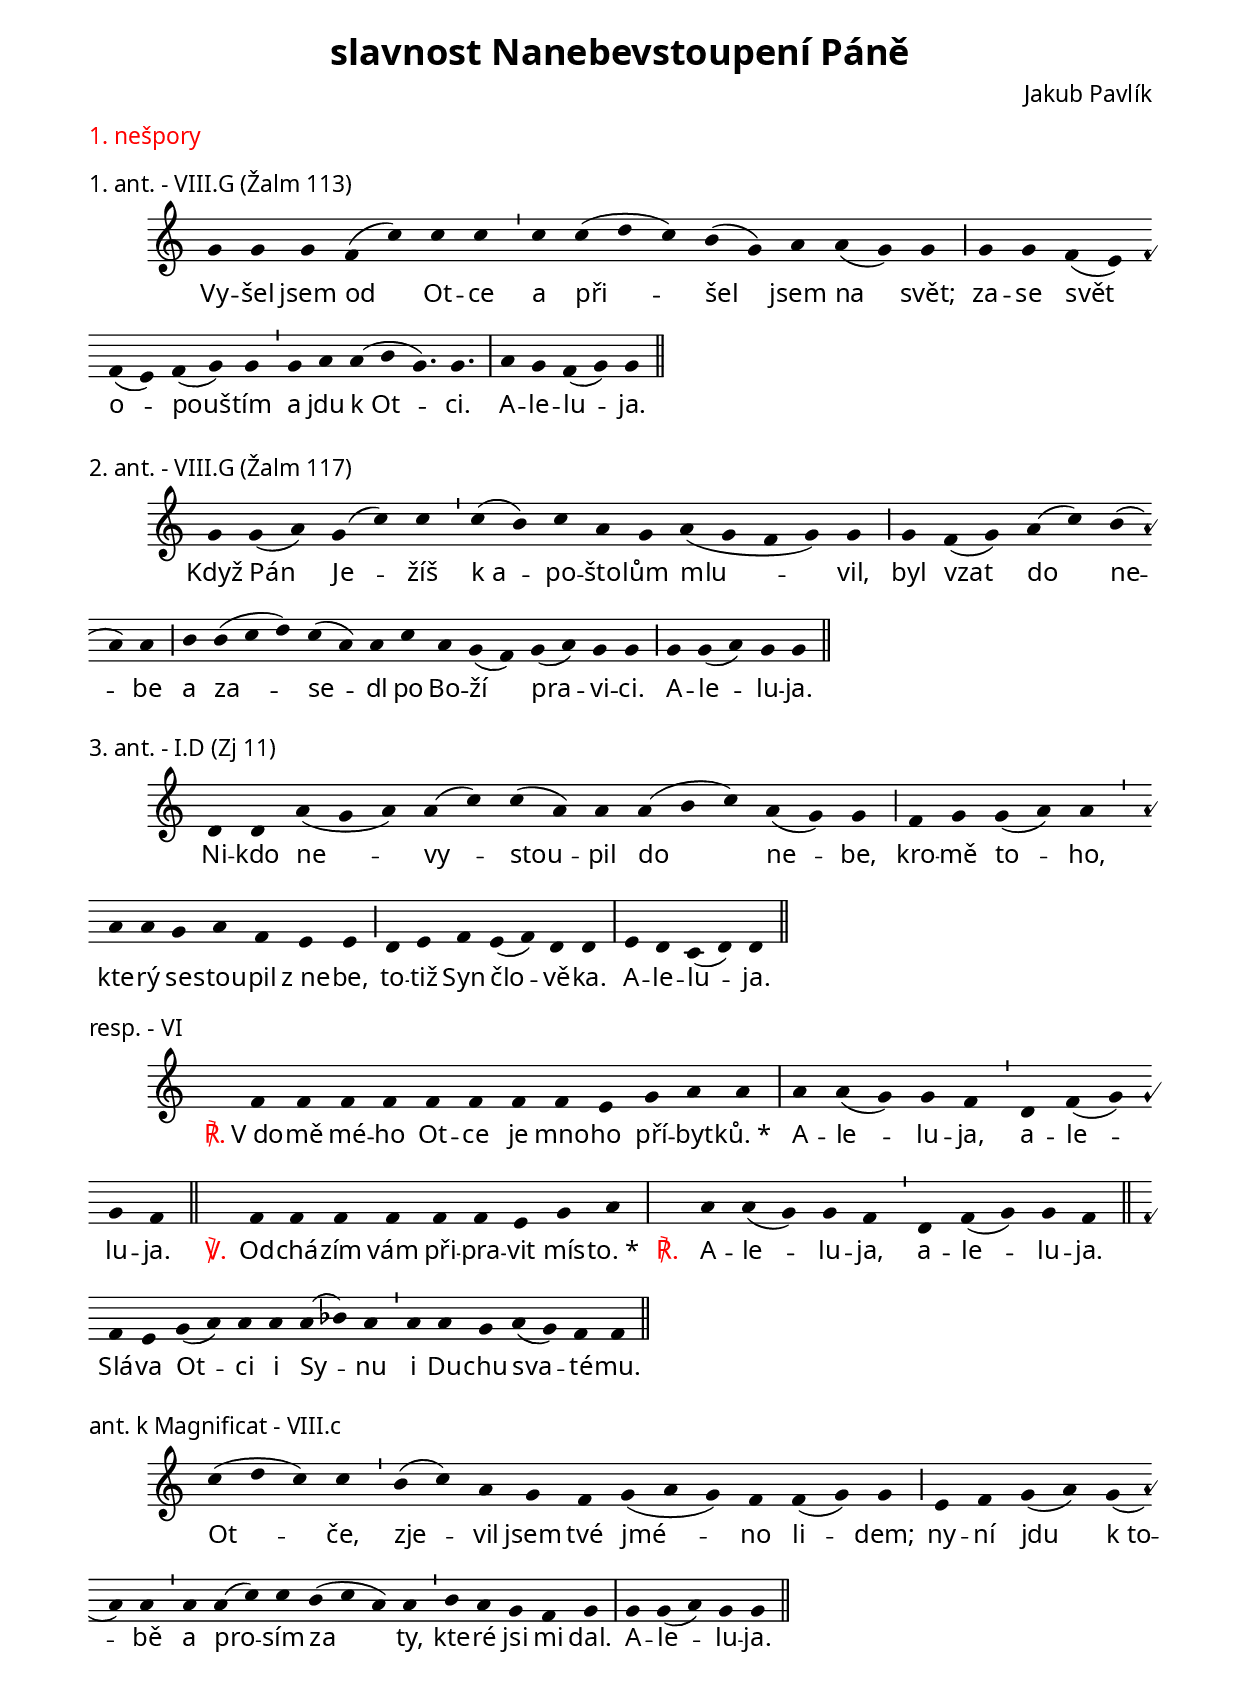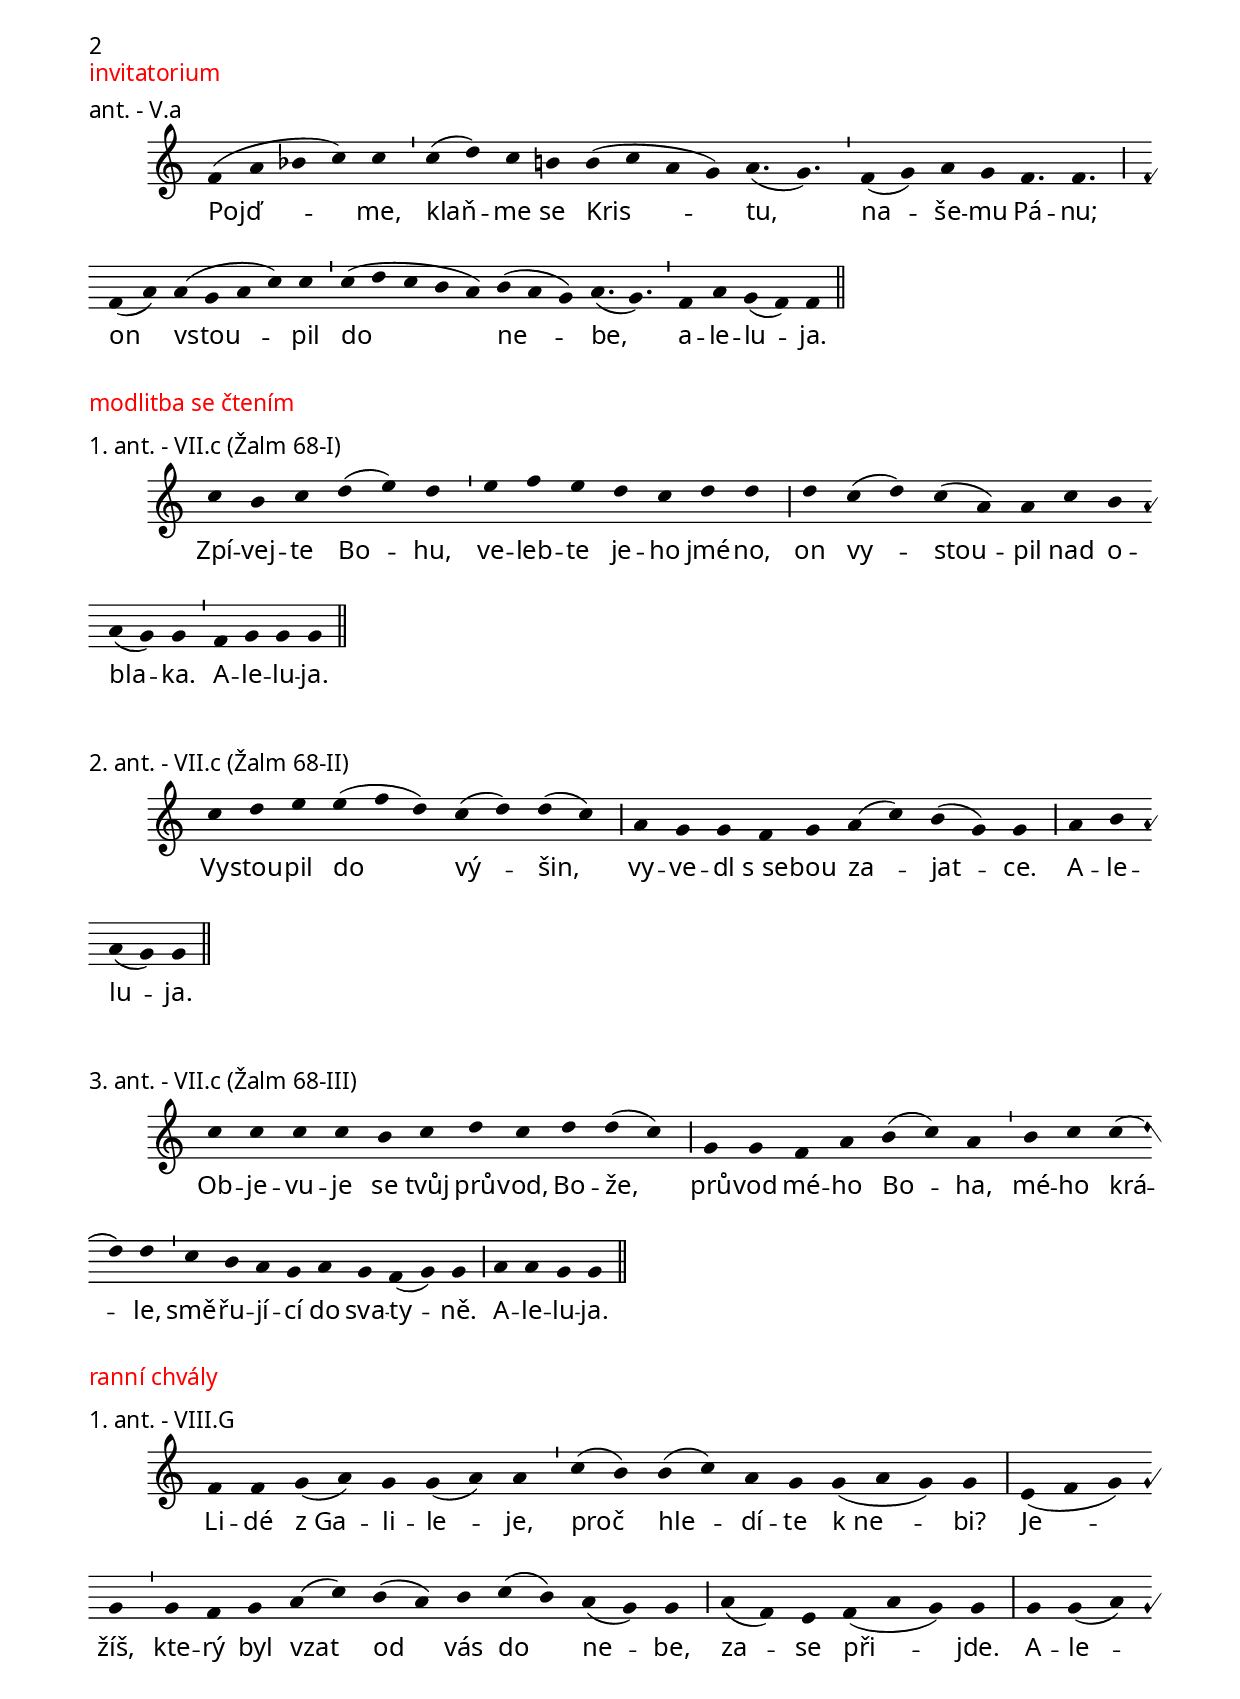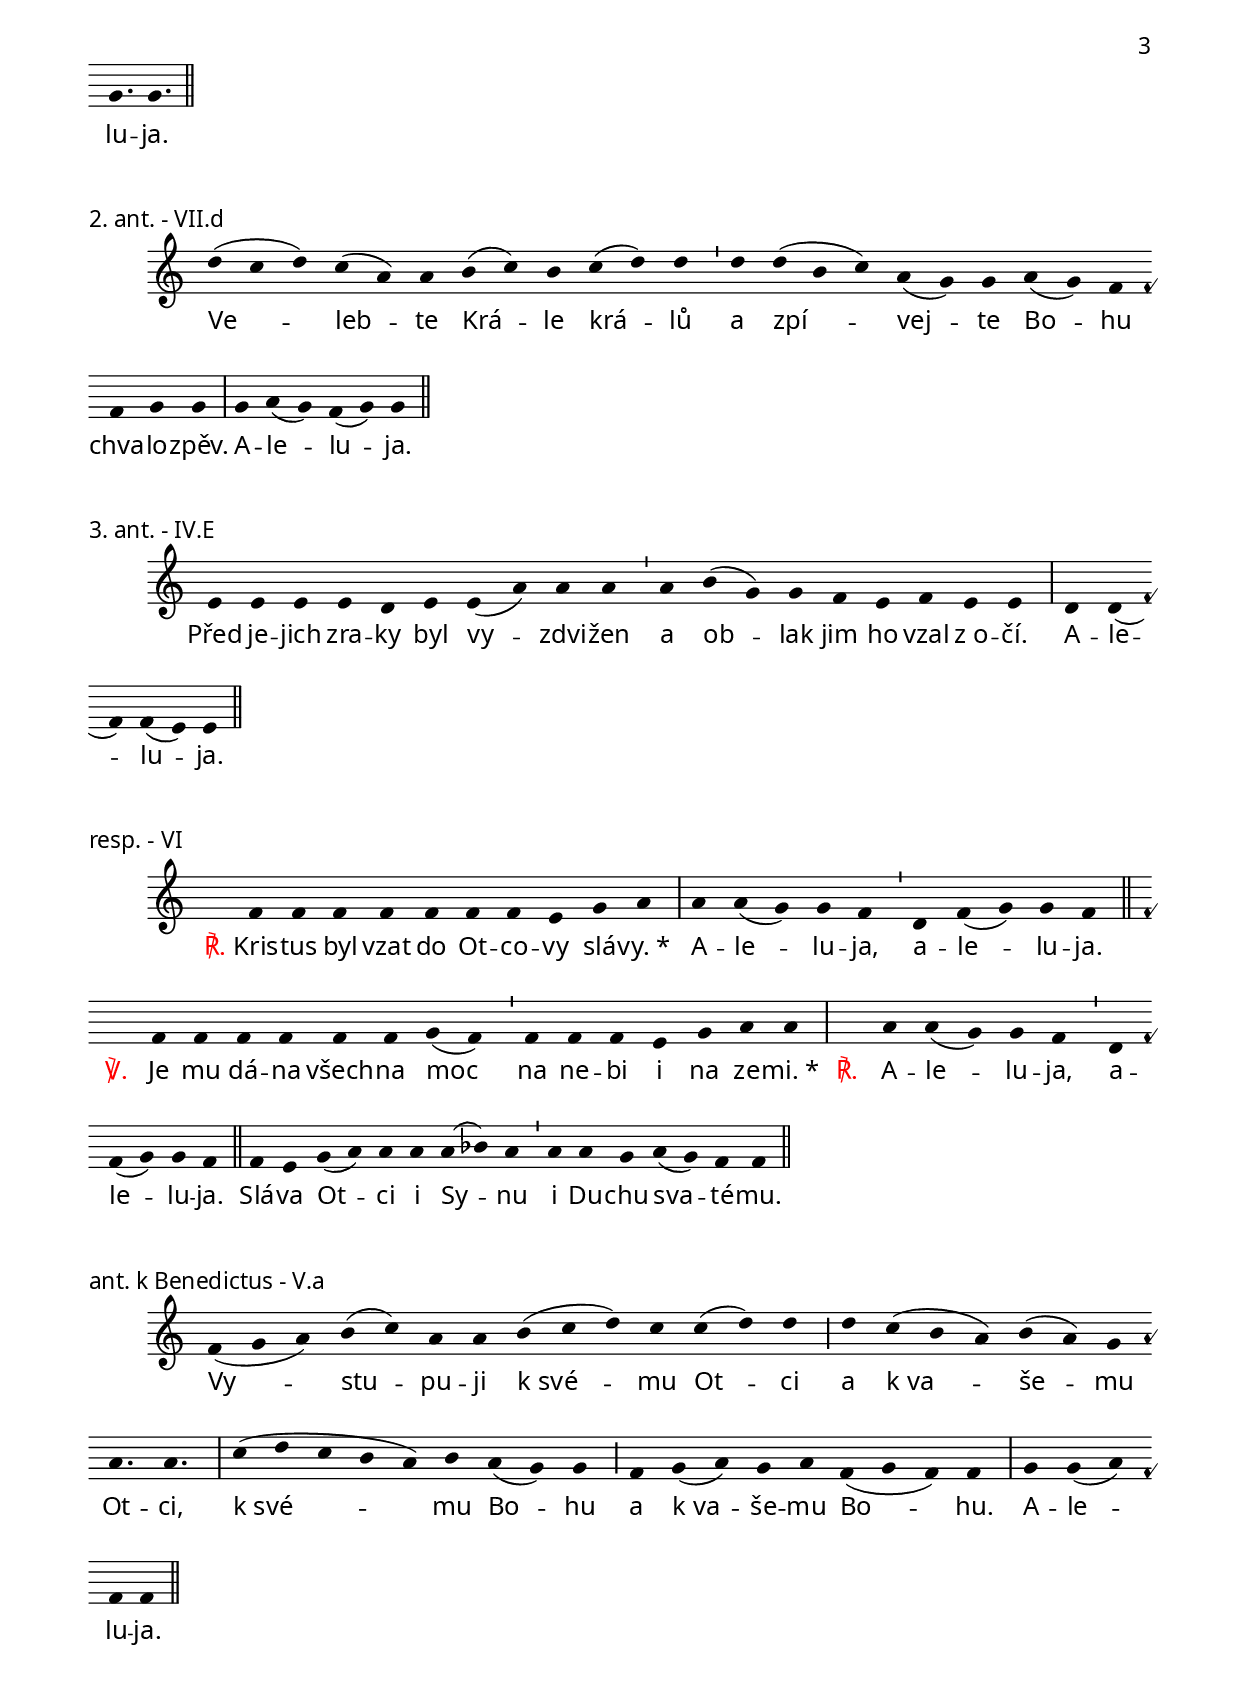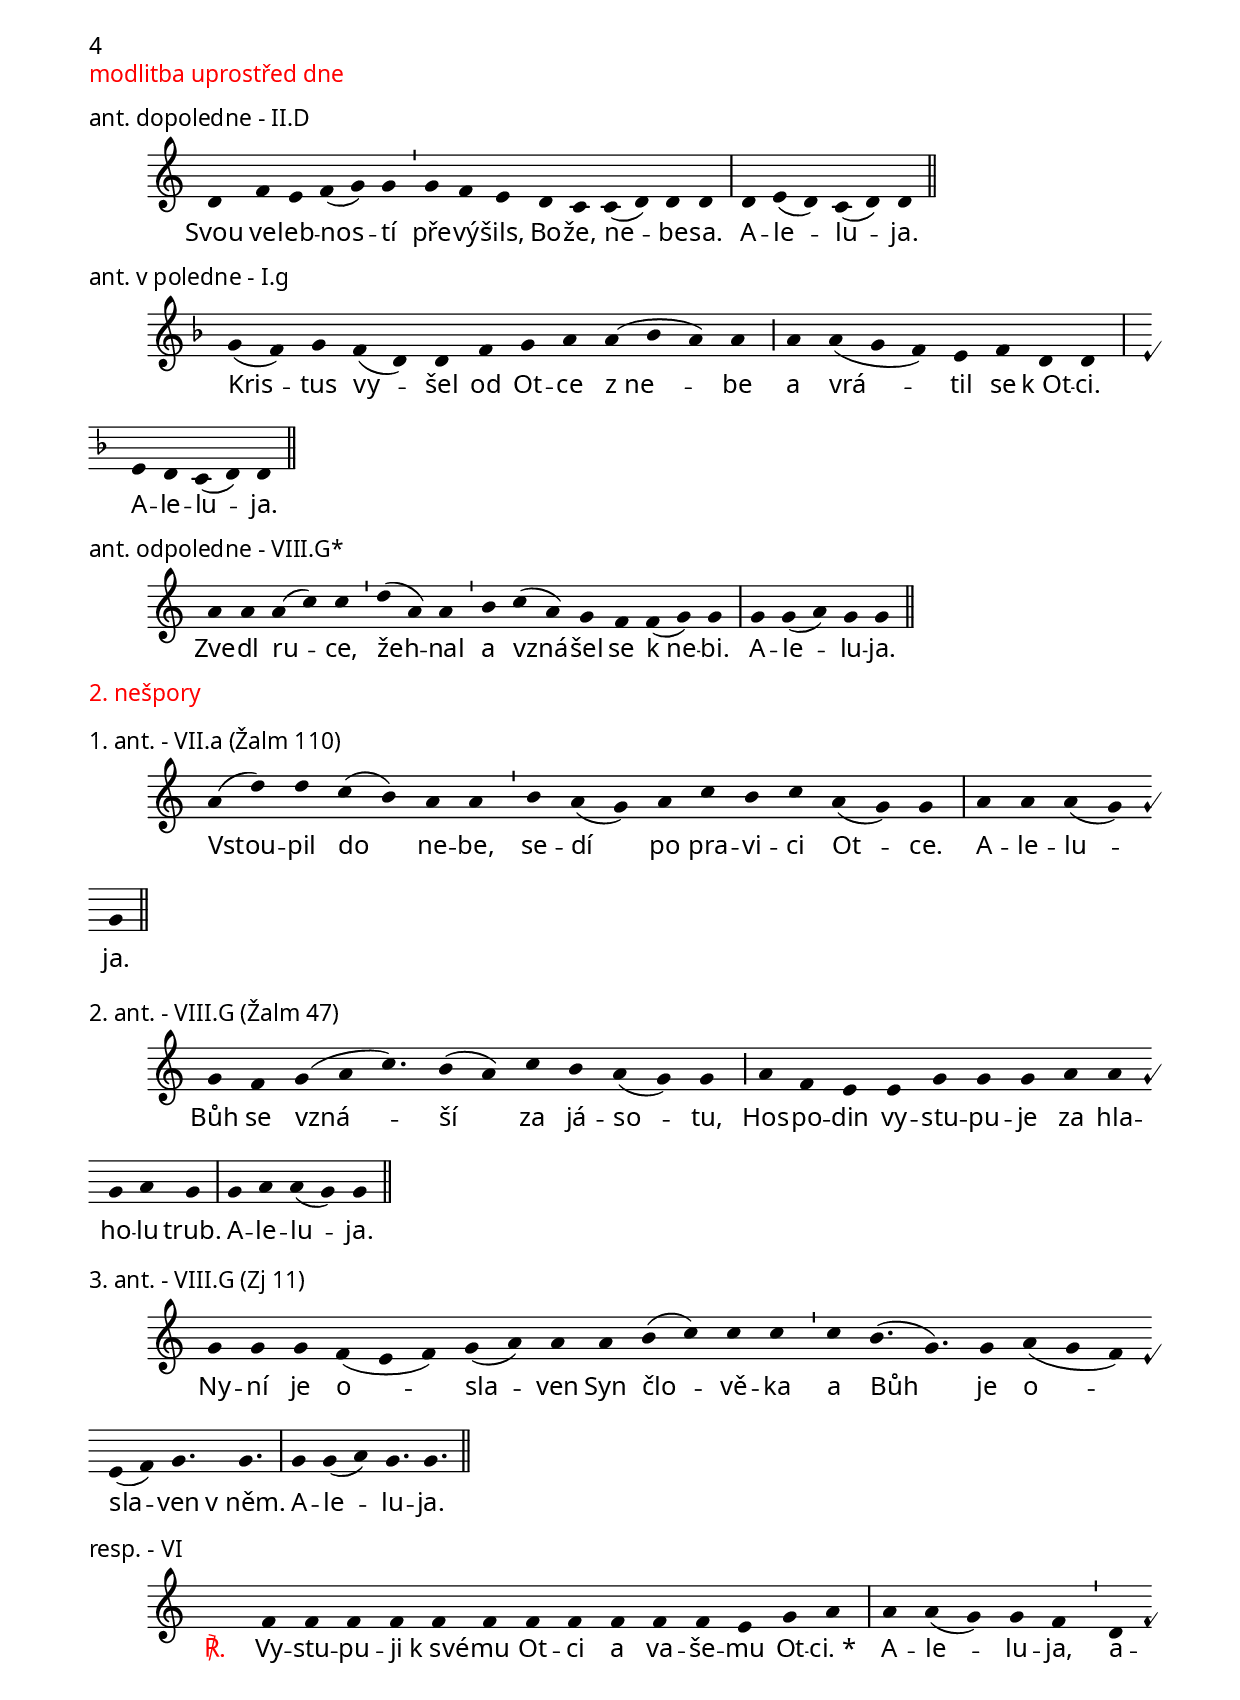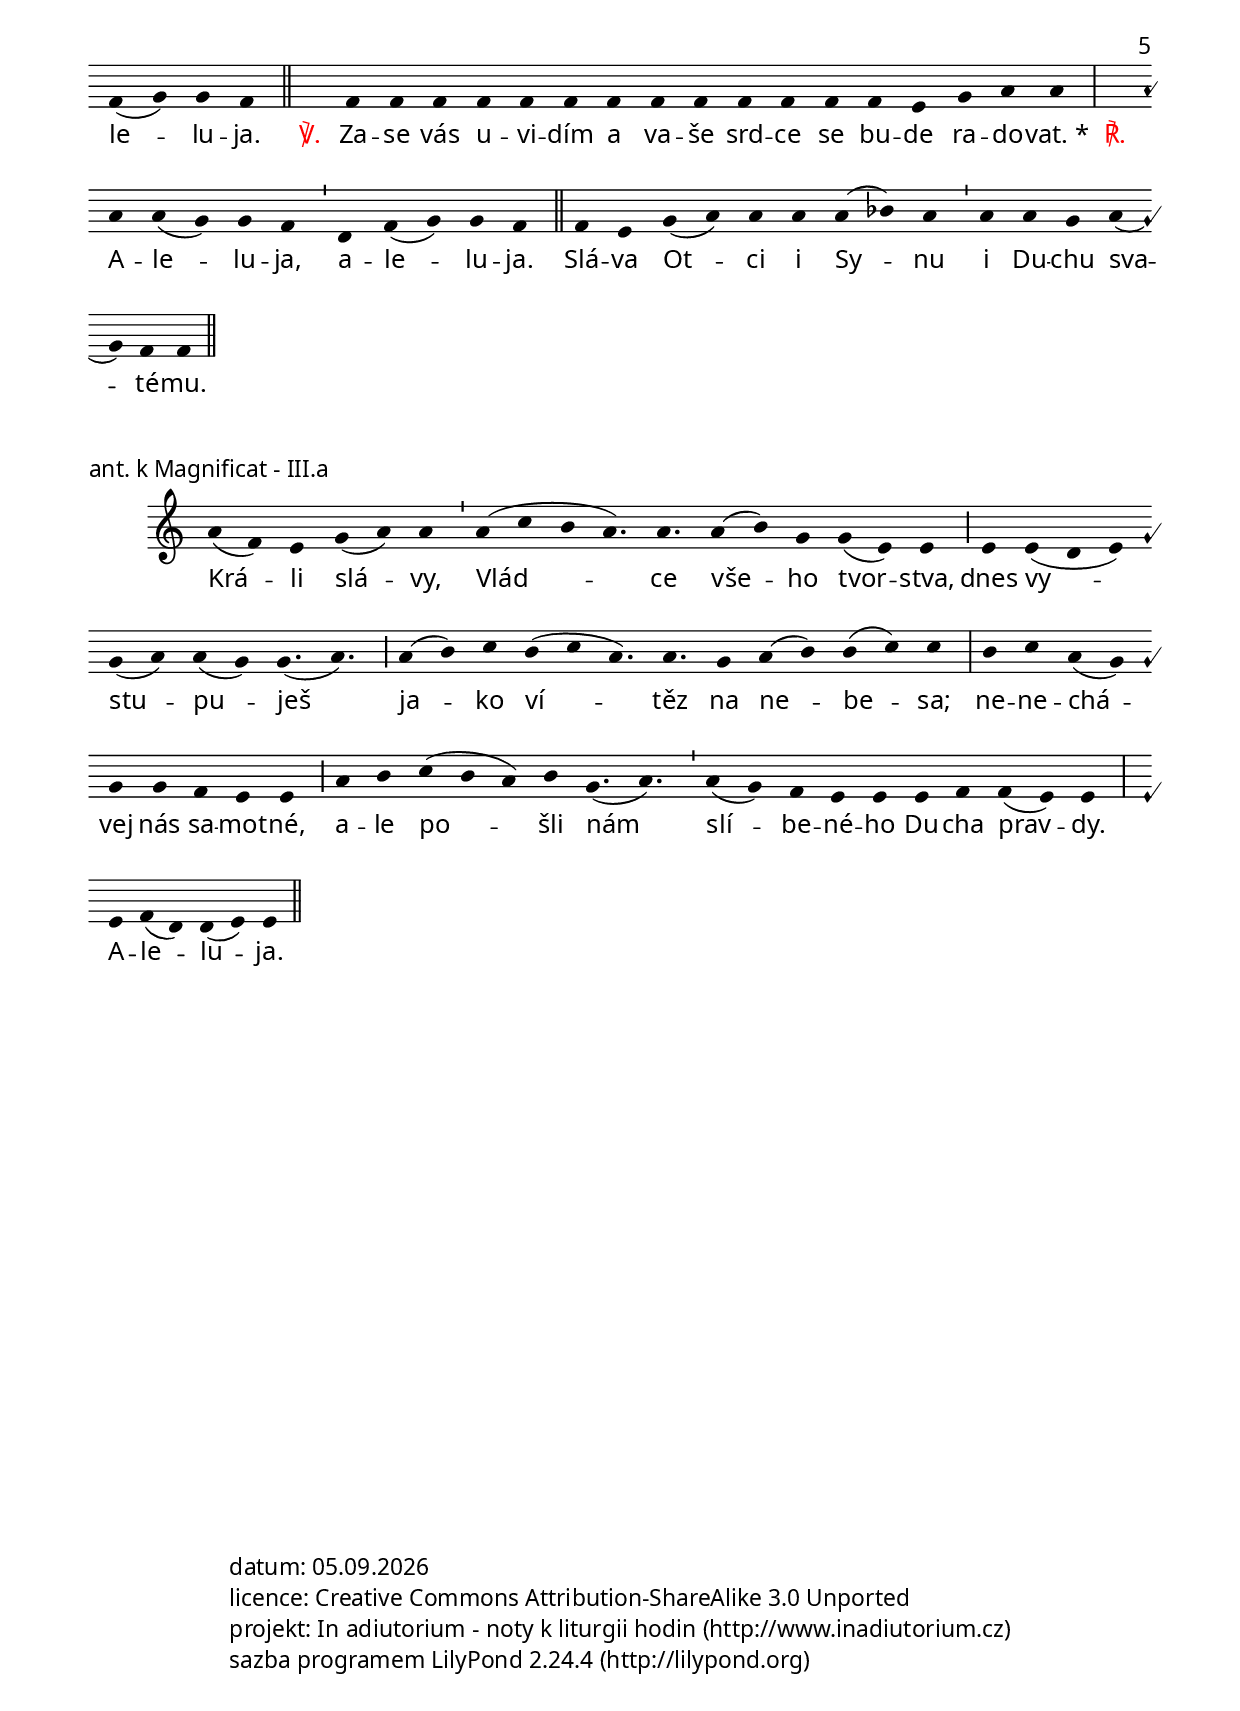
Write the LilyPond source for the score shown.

\version "2.14.2"

\header {
  title = "slavnost Nanebevstoupení Páně"
  composer = "Jakub Pavlík"
}

\include "spolecne.ly"
\include "dilyresponsorii.ly"

\markup {\nadpisHodinka {"1. nešpory"}}

\score {
  \relative c'' {
    \choralniRezim
    g4 g g f( c') c c \barMin
    c c( d c) b( g) a a( g) g \barMaior
    g g f( e) f( e) f( g) g \barMin
    g a a( b g4.) g \barMax
    a4 g f( g) g \barFinalis
  }
  \addlyrics {
    Vy -- šel jsem od Ot -- ce
    a při -- šel jsem na svět;
    za -- se svět o -- pouš -- tím a jdu k_Ot -- ci.
    A -- le -- lu -- ja.
  }
  \header {
    quid = "1. ant."
    modus = "VIII"
    differentia = "G"
    psalmus = "Žalm 113"
    id = "1ne-a1"
    piece = \markup {\sestavTitulek}
  }
}

\score {
  \relative c'' {
    \choralniRezim
    g4 g( a) g( c) c \barMin c( b) c a g a( g f g) g \barMaior
    g f( g) a( c) b( a) a \barMaior
    b b( c d) c( a) a c a g( f) g( a) g g \barMaior
    g g( a) g g \barFinalis
  }
  \addlyrics {
    Když Pán Je -- žíš k_a -- po -- što -- lům mlu -- vil,
    byl vzat do ne -- be
    a za -- se -- dl po Bo -- ží pra -- vi -- ci.
    A -- le -- lu -- ja.
  }
  \header {
    quid = "2. ant."
    modus = "VIII"
    differentia = "G"
    psalmus = "Žalm 117"
    id = "1ne-a2"
    piece = \markup {\sestavTitulek}
  }
}

\score {
  \relative c' {
    \choralniRezim
    d4 d a'( g a) a( c) c( a) a a( b c) a( g) g \barMaior
    f g g( a) a \barMin a a g a f e e \barMaior
    d e f e( f) d d \barMax
    e d c( d) d \barFinalis
  }
  \addlyrics {
    Ni -- kdo ne -- vy -- stou -- pil do ne -- be,
    kro -- mě to -- ho, kte -- rý se -- stou -- pil z_ne -- be,
    to -- tiž Syn člo -- vě -- ka.
    A -- le -- lu -- ja.
  }
  \header {
    quid = "3. ant."
    modus = "I"
    differentia = "D"
    psalmus = "Zj 11"
    id = "1ne-a3"
    piece = \markup {\sestavTitulek}
  }
}

\score {
  \relative c' {
    \choralniRezim

    % R
    \neviditelna f
    f4 f f f f f f f e g a a \barMax
    \respVIalelujaResponsum \barFinalis
    % V
    \neviditelna f
    f f f f f f e g a \barMax
    % R
    \neviditelna a
    \respVIalelujaResponsum \barFinalis
    % Slava
    \respVIalelujaDoxologie \barFinalis
  }
  \addlyrics {
    \Response V_do -- mě mé -- ho Ot -- ce je mno -- ho pří -- byt -- ků._*
    \textRespAleluja
    \Verse Od -- chá -- zím vám při -- pra -- vit mís -- to._*
    \Response \textRespAleluja
    \textRespDoxologie
  }
  \header {
    quid = "resp."
    modus = "VI"
    id = "1ne-resp"
    piece = \markup {\sestavTitulekResp}
  }
}

\score {
  \relative c'' {
    \choralniRezim
    c( d c) c \barMin
    b( c) a g f g( a g) f f( g) g \barMaior
    e f g( a) g( a) a \barMin
    a a( c) c b( c a) a \barMin
    b a g f g \barMax
    g g( a) g g \barFinalis
  }
  \addlyrics {
    Ot -- če,
    zje -- vil jsem tvé jmé -- no li -- dem;
    ny -- ní jdu k_to -- bě
    a pro -- sím za ty,
    kte -- ré jsi mi dal.
    A -- le -- lu -- ja.
  }
  \header {
    quid = "ant. k Magnificat"
    modus = "VIII"
    differentia = "c"
    psalmus = ""
    id = "1ne-amag"
    piece = \markup {\sestavTitulekBezZalmu}
  }
}

\pageBreak % ZLOM

\markup {\nadpisHodinka {"invitatorium"}}

\score {
  \relative c' {
    \choralniRezim
    f4( a bes c) c \barMin
    c( d) c b! b( c a g) a4.( g) \barMin f4( g) a g f4. f \barMaior
    f4( a) a( g a c) c \barMin c( d c b a) b( a g) a4.( g) \barMin
    f4 a g( f) f \barFinalis
  }
  \addlyrics {
    Pojď -- me,
    klaň -- me se Kris -- tu, na -- še -- mu Pá -- nu;
    on vstou -- pil do ne -- be,
    a -- le -- lu -- ja.
  }
  \header {
    quid = "ant."
    modus = "V"
    differentia = "a"
    psalmus = ""
    placet = "melisma na _do__ nebe_ se mi úplně nezdá; každopádně by se tak dlouhé melisma mělo strukturovat"
    id = "invit"
    piece = \markup {\sestavTitulekBezZalmu}
  }
}

\markup {\nadpisHodinka {"modlitba se čtením"}}

\score {
  \relative c'' {
    \choralniRezim
    c4 b c d( e) d \barMin
    e f e d c d d \barMaior
    d c( d) c( a) a c b a( g) g \barMin
    f g g g \barFinalis
  }
  \addlyrics {
    Zpí -- vej -- te Bo -- hu,
    ve -- leb -- te je -- ho jmé -- no,
    on vy -- stou -- pil nad o -- bla -- ka.
    A -- le -- lu -- ja.
  }
  \header {
    quid = "1. ant."
    modus = "VII"
    differentia = "c"
    psalmus = "Žalm 68-I"
    id = "mc-a1"
    piece = \markup {\sestavTitulek}
  }
}

\score {
  \relative c'' {
    \choralniRezim
    c4 d e e( f d) c( d) d( c) \barMaior
    a g g f g a( c) b( g) g \barMaior
    a b a( g) g \barFinalis
  }
  \addlyrics {
    Vy -- stou -- pil do vý -- šin,
    vy -- ve -- dl s_se -- bou za -- jat -- ce.
    A -- le -- lu -- ja.
  }
  \header {
    quid = "2. ant."
    modus = "VII"
    differentia = "c"
    psalmus = "Žalm 68-II"
    id = "mc-a2"
    piece = \markup {\sestavTitulek}
  }
}

\score {
  \relative c'' {
    \choralniRezim
    c4 c c c b c d c d d( c) \barMaior
    g g f a b( c) a \barMin b c c( d) d \barMin
    c b a g a g f( g) g \barMaior
    a a g g \barFinalis
  }
  \addlyrics {
    Ob -- je -- vu -- je se tvůj prů -- vod, Bo -- že,
    prů -- vod mé -- ho Bo -- ha, mé -- ho krá -- le,
    smě -- řu -- jí -- cí do sva -- ty -- ně.
    A -- le -- lu -- ja.
  }
  \header {
    quid = "3. ant."
    modus = "VII"
    differentia = "c"
    psalmus = "Žalm 68-III"
    placet = "tady vidím ještě značný prostor pro vylepšení;
    nechal bych první část, na zbytku dále pracovat.
    2015 se mi líbí, jak je, ale zkusil bych gradaci na _průvod mého
    Boha, mého krále_ udělat jednolitější, bez mezipřistání na _Boha_"
    id = "mc-a3"
    piece = \markup {\sestavTitulek}
  }
}

\score {
  \relative c' {
    \choralniRezim

  }
  \addlyrics {
    Od -- chá -- zím vám při -- pra -- vit mís -- to,
    a -- le za -- se při -- jdu;
    a va -- še srd -- ce se bu -- de ra -- do -- vat.
    A -- le -- lu -- ja.
  }
  \header {
    quid = "ant. ke kantikům vigilie"
    modus = ""
    differentia = ""
    psalmus = ""
    id = "mc-avig"
    piece = \markup {\sestavTitulekBezZalmu}
  }
}

\markup {\nadpisHodinka {"ranní chvály"}}

\score {
  \relative c' {
    \choralniRezim
    f4 f g( a) g g( a) a \barMin
    c( b) b( c) a g g( a g) g \barMax
    e( f g) g \barMin
    g f g a( c) b( a) b c( b) a( g) g \barMaior
    a( f) e f( a g) g \barMax
    g g( a) g4. g \barFinalis
  }
  \addlyrics {
    Li -- dé z_Ga -- li -- le -- je,
    proč hle -- dí -- te k_ne -- bi?
    Je -- žíš,
    kte -- rý byl vzat od vás do ne -- be,
    za -- se při -- jde.
    A -- le -- lu -- ja.
  }
  \header {
    quid = "1. ant."
    modus = "VIII"
    differentia = "G"
    psalmus = ""
    id = "rch-a1"
    piece = \markup {\sestavTitulekBezZalmu}
  }
}

\score {
  \relative c'' {
    \choralniRezim
    d4( c d) c( a) a b( c) b c( d) d \barMin
    d d( b c) a( g) g a( g) f f g g \barMax
    g a( g) f( g) g \barFinalis
  }
  \addlyrics {
    Ve -- leb -- te Krá -- le krá -- lů
    a zpí -- vej -- te Bo -- hu chva -- lo -- zpěv.
    A -- le -- lu -- ja.
  }
  \header {
    quid = "2. ant."
    modus = "VII"
    differentia = "d"
    psalmus = ""
    placet = "dost jednotvárná, zvlášť bije do očí třínovtová skupina na začátku obou částí"
    id = "rch-a2"
    piece = \markup {\sestavTitulekBezZalmu}
  }
}

\score {
  \relative c' {
    \choralniRezim
    e4 e e e d e e( a) a a \barMin
    a b( g) g f e f e e \barMax
    d d( f) f( e) e \barFinalis
  }
  \addlyrics {
    Před je -- jich zra -- ky byl vy -- zdvi -- žen
    a ob -- lak jim ho vzal z_o -- čí.
    A -- le -- lu -- ja.
  }
  \header {
    quid = "3. ant."
    modus = "IV"
    differentia = "E"
    psalmus = ""
    id = "rch-a3"
    piece = \markup {\sestavTitulekBezZalmu}
  }
}

\score {
  \relative c' {
    \choralniRezim

    % R
    \neviditelna f
    f4 f f f f f f e g a \barMax
    \respVIalelujaResponsum \barFinalis
    % V
    \neviditelna f
    f f f f f f g( f) \barMin f f f e g a a \barMax
    % R
    \neviditelna a
    \respVIalelujaResponsum \barFinalis
    % Slava
    \respVIalelujaDoxologie \barFinalis
  }
  \addlyrics {
    \Response Kris -- tus byl vzat do Ot -- co -- vy slá -- vy._* \textRespAleluja
    \Verse Je mu dá -- na všech -- na moc na ne -- bi i na ze -- mi._*
    \Response \textRespAleluja
    \textRespDoxologie
  }
  \header {
    quid = "resp."
    modus = "VI"
    id = "rch-resp"
    piece = \markup {\sestavTitulekResp}
  }
}


\score {
  \relative c' {
    \choralniRezim
    f4( g a) b( c) a a b( c d) c c( d) d \barMaior
    d c( b a) b( a) g a4. a \barMax
    c4( d c b a) b a( g) g \barMaior
    f g( a) g a f( g f) f \barMax
    g g( a) f f \barFinalis
  }
  \addlyrics {
    Vy -- stu -- pu -- ji k_své -- mu Ot -- ci
    a k_va -- še -- mu Ot -- ci,
    k_své -- mu Bo -- hu
    a k_va -- še -- mu Bo -- hu.
    A -- le -- lu -- ja.
  }
  \header {
    quid = "ant. k Benedictus"
    modus = "V"
    differentia = "a"
    psalmus = ""
    placet = "melisma na _k svému_ zkrátit nebo strukturovat"
    id = "rch-aben"
    piece = \markup {\sestavTitulekBezZalmu}
  }
}

\pageBreak % ZLOM

\markup {\nadpisHodinka {"modlitba uprostřed dne"}}

\score {
  \relative c' {
    \choralniRezim
    d4 f e f( g) g \barMin
    g f e d c c( d) d d \barMax
    d e( d) c( d) d \barFinalis
  }
  \addlyrics {
    Svou ve -- leb -- nos -- tí
    pře -- vý -- šils, Bo -- že, ne -- be -- sa.
    A -- le -- lu -- ja.
  }
  \header {
    quid = "ant. dopoledne"
    modus = "II"
    differentia = "D"
    psalmus = ""
    placet = "text si říká o zvukomalbu"
    id = "tercie"
    piece = \markup {\sestavTitulekBezZalmu}
  }
}

\score {
  \relative c'' {
    \choralniRezim
    \key f \major
    g4( f) g f( d) d f g a a( bes a) a \barMaior
    a a( g f) e f d d \barMax
    e d c( d) d \barFinalis
  }
  \addlyrics {
    Kris -- tus vy -- šel od Ot -- ce z_ne -- be
    a vrá -- til se k_Ot -- ci.
    A -- le -- lu -- ja.
  }
  \header {
    quid = "ant. v poledne"
    modus = "I"
    differentia = "g"
    psalmus = ""
    placet = "nemastná-neslaná"
    id = "sexta"
    piece = \markup {\sestavTitulekBezZalmu}
  }
}

\score {
  \relative c'' {
    \choralniRezim
    a4 a a( c) c \barMin
    d( a) a \barMin
    b c( a) g f f( g) g \barMax
    g g( a) g4 g \barFinalis
  }
  \addlyrics {
    Zve -- dl ru -- ce,
    žeh -- nal
    a vzná -- šel se k_ne -- bi.
    A -- le -- lu -- ja.
  }
  \header {
    quid = "ant. odpoledne"
    modus = "VIII"
    differentia = "G*"
    psalmus = ""
    id = "nona"
    piece = \markup {\sestavTitulekBezZalmu}
  }
}

\markup {\nadpisHodinka {"2. nešpory"}}

\score {
  \relative c'' {
    \choralniRezim
    a( d) d c( b) a a \barMin
    b a( g) a c b c a( g) g \barMax
    a a a( g) g \barFinalis
  }
  \addlyrics {
    Vstou -- pil do ne -- be,
    se -- dí po pra -- vi -- ci Ot -- ce.
    A -- le -- lu -- ja.
  }
  \header {
    quid = "1. ant."
    modus = "VII"
    differentia = "a"
    psalmus = "Žalm 110"
    id = "2ne-a1"
    piece = \markup {\sestavTitulek}
  }
}

\score {
  \relative c'' {
    \choralniRezim
    g4 f g( a c4.) b4( a) c b a( g) g \barMaior
    a f e e g g g a a g a g \barMax
    g a a( g) g \barFinalis
  }
  \addlyrics {
    Bůh se vzná -- ší za já -- so -- tu,
    Hos -- po -- din vy -- stu -- pu -- je za hla -- ho -- lu trub.
    A -- le -- lu -- ja.
  }
  \header {
    quid = "2. ant."
    modus = "VIII"
    differentia = "G"
    psalmus = "Žalm 47"
    id = "2ne-a2"
    piece = \markup {\sestavTitulek}
  }
}

\score {
  \relative c'' {
    \choralniRezim
    g4 g g f( e f) g( a) a a b( c) c c \barMin
    c b4.( g) g4 a( g f) e( f) g4. g \barMax
    g4 g( a) g4. g \barFinalis
  }
  \addlyrics {
    Ny -- ní je o -- sla -- ven Syn člo -- vě -- ka
    a Bůh je o -- sla -- ven v_něm.
    A -- le -- lu -- ja.
  }
  \header {
    quid = "3. ant."
    modus = "VIII"
    differentia = "G"
    psalmus = "Zj 11"
    id = "2ne-a3"
    piece = \markup {\sestavTitulek}
  }
}

\score {
  \relative c' {
    \choralniRezim

    % R
    \neviditelna f
    f4 f f f f f f f f f f e g a \barMax
    \respVIalelujaResponsum \barFinalis
    % V
    \neviditelna f
    f f f f f f f f f f f f f e g a a \barMax
    % R
    \neviditelna a
    \respVIalelujaResponsum \barFinalis
    % Slava
    \respVIalelujaDoxologie \barFinalis
  }
  \addlyrics {
    \Response Vy -- stu -- pu -- ji k_své -- mu Ot -- ci a va -- še -- mu Ot -- ci._* \textRespAleluja
    \Verse Za -- se vás u -- vi -- dím a va -- še srd -- ce se bu -- de ra -- do -- vat._*
    \Response \textRespAleluja
    \textRespDoxologie
  }
  \header {
    quid = "resp."
    modus = "VI"
    id = "2ne-resp"
    piece = \markup {\sestavTitulekResp}
  }
}

\score {
  \relative c'' {
    \choralniRezim
    a4( f) e g( a) a \barMin
    a( c b a4.) a a4( b) g g( e) e \barMaior
    e e( d e) g( a) a( g) g4.( a) \barMaior
    a4( b) c b( c a4.) a g4 a( b) b( c) c \barMax

    b c a( g) g g f e e \barMaior
    a b c( b a) b g4.( a) \barMin
    a4( g) f e e e f f( e) e \barMax
    e f( d) d( e) e \barFinalis
  }
  \addlyrics {
    Krá -- li slá -- vy,
    Vlád -- ce vše -- ho tvor -- stva,
    dnes vy -- stu -- pu -- ješ
    ja -- ko ví -- těz na ne -- be -- sa;

    ne -- ne -- chá -- vej nás sa -- mot -- né,
    a -- le po -- šli nám slí -- be -- né -- ho Du -- cha prav -- dy.
    A -- le -- lu -- ja.
  }
  \header {
    quid = "ant. k Magnificat"
    modus = "III"
    differentia = "a"
    psalmus = ""
    id = "2ne-amag"
    piece = \markup {\sestavTitulekBezZalmu}
  }
}